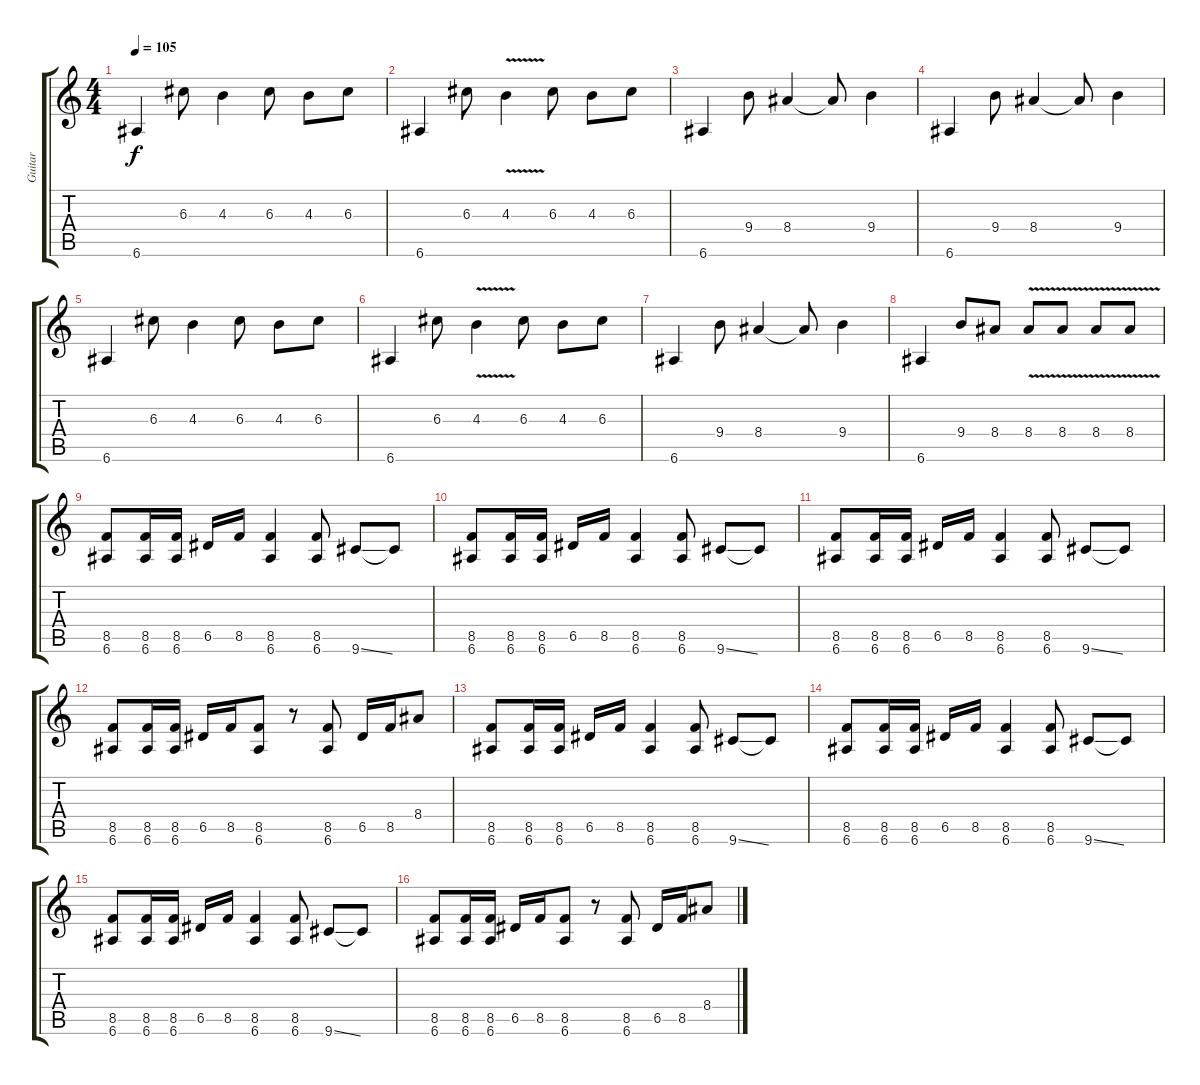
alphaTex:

\track ("Guitar" "Guitar") {instrument overdrivenguitar}
\staff {score tabs}
\tuning (E4 B3 G3 D3 A2 E2) {hide}
\ts (4 4)
\tempo 105
\clef g2
\ks c
6.6.4{dy f} 6.3.8 4.3.4 6.3.8 4.3.8 6.3.8 |
6.6.4 6.3.8 4.3{v}.4 6.3.8 4.3.8 6.3.8 |
6.6.4 9.4.8 8.4.4 8.4{t}.8 9.4.4 |
6.6.4 9.4.8 8.4.4 8.4{t}.8 9.4.4 |
6.6.4 6.3.8 4.3.4 6.3.8 4.3.8 6.3.8 |
6.6.4 6.3.8 4.3{v}.4 6.3.8 4.3.8 6.3.8 |
6.6.4 9.4.8 8.4.4 8.4{t}.8 9.4.4 |
6.6.4 9.4.8 8.4.8 8.4{v}.8 8.4{v}.8 8.4{v}.8 8.4{v}.8 |
(8.5 6.6).8 (8.5 6.6).16 (8.5 6.6).16 6.5.16 8.5.16 (8.5 6.6).4 (8.5 6.6).8 9.6{ss}.8 9.6{t}.8 |
(8.5 6.6).8 (8.5 6.6).16 (8.5 6.6).16 6.5.16 8.5.16 (8.5 6.6).4 (8.5 6.6).8 9.6{ss}.8 9.6{t}.8 |
(8.5 6.6).8 (8.5 6.6).16 (8.5 6.6).16 6.5.16 8.5.16 (8.5 6.6).4 (8.5 6.6).8 9.6{ss}.8 9.6{t}.8 |
(8.5 6.6).8 (8.5 6.6).16 (8.5 6.6).16 6.5.16 8.5.16 (8.5 6.6).8 r.8 (8.5 6.6).8 6.5.16 8.5.16 8.4.8 |
(8.5 6.6).8 (8.5 6.6).16 (8.5 6.6).16 6.5.16 8.5.16 (8.5 6.6).4 (8.5 6.6).8 9.6{ss}.8 9.6{t}.8 |
(8.5 6.6).8 (8.5 6.6).16 (8.5 6.6).16 6.5.16 8.5.16 (8.5 6.6).4 (8.5 6.6).8 9.6{ss}.8 9.6{t}.8 |
(8.5 6.6).8 (8.5 6.6).16 (8.5 6.6).16 6.5.16 8.5.16 (8.5 6.6).4 (8.5 6.6).8 9.6{ss}.8 9.6{t}.8 |
(8.5 6.6).8 (8.5 6.6).16 (8.5 6.6).16 6.5.16 8.5.16 (8.5 6.6).8 r.8 (8.5 6.6).8 6.5.16 8.5.16 8.4.8
